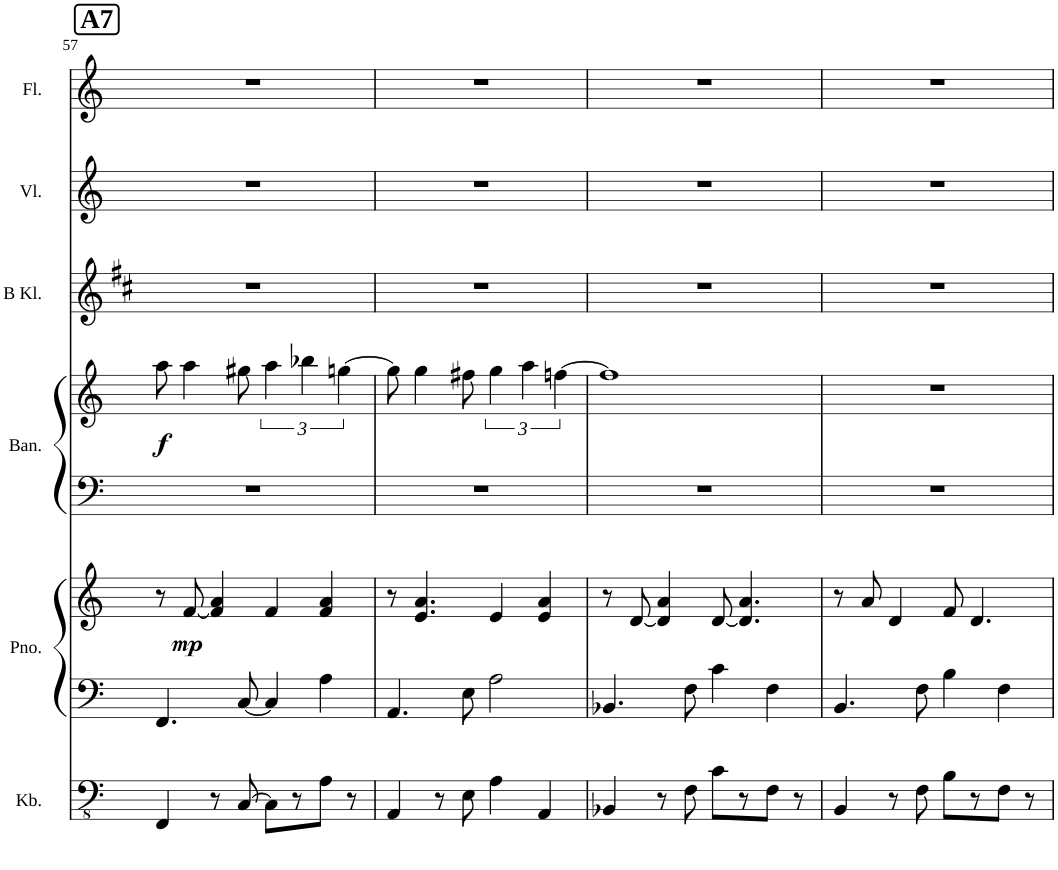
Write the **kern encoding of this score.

**kern	**kern	**kern	**dynam	**kern	**kern	**dynam	**kern	**kern	**kern
*part6	*part5	*part5	*part5	*part4	*part4	*part4	*part3	*part2	*part1
*staff8	*staff7	*staff6	*staff6/7	*staff5	*staff4	*staff4/5	*staff3	*staff2	*staff1
*I"Kontrabass	*I"Piano	*	*	*I"Bandoneon	*	*	*I"B Klarinette	*I"Violine	*I"Flöte
*I'Kb.	*I'Pno.	*	*	*I'Ban.	*	*	*I'B Kl.	*I'Vl.	*I'Fl.
!!LO:PB:g=z
*clefFv4	*clefF4	*clefG2	*	*clefF4	*clefG2	*	*clefG2	*clefG2	*clefG2
*Trd7c12	*	*	*	*	*	*	*Trd1c2	*	*
*k[]	*k[]	*k[]	*	*k[]	*k[]	*	*k[f#c#]	*k[]	*k[]
*M4/4	*M4/4	*M4/4	*	*M4/4	*M4/4	*	*M4/4	*M4/4	*M4/4
*met(c)	*met(c)	*met(c)	*	*met(c)	*met(c)	*	*met(c)	*met(c)	*met(c)
!!LO:REH:place=s1:a:B:cj:fs=14:t=A7
=57	=57	=57	=57	=57	=57	=57	=57	=57	=57
!	!	!	!	!	!	!LO:DY:b	!	!	!
4FFF/	4.FF/	8r	.	1r	8aa\	f	1r	1r	1r
!	!	!	!LO:DY:b	!	!	!	!	!	!
.	.	[8f/	mp	.	4aa\	.	.	.	.
8r	.	4f/] 4a/	.	.	.	.	.	.	.
[8CC/	[8C/	.	.	.	8gg#X\	.	.	.	.
8CC\L]	4C/]	4f/	.	.	6aa\	.	.	.	.
8r	.	.	.	.	.	.	.	.	.
.	.	.	.	.	6bb-X\	.	.	.	.
8AA\J	4A\	4f/ 4a/	.	.	.	.	.	.	.
.	.	.	.	.	[6ggn\	.	.	.	.
8r	.	.	.	.	.	.	.	.	.
=58	=58	=58	=58	=58	=58	=58	=58	=58	=58
4AAA/	4.AA/	8r	.	1r	8gg\]	.	1r	1r	1r
.	.	4.e/ 4.a/	.	.	4gg\	.	.	.	.
8r	.	.	.	.	.	.	.	.	.
8EE\	8E\	.	.	.	8ff#X\	.	.	.	.
4AA\	2A\	4e/	.	.	6gg\	.	.	.	.
.	.	.	.	.	6aa\	.	.	.	.
4AAA/	.	4e/ 4a/	.	.	.	.	.	.	.
.	.	.	.	.	[6ffn\	.	.	.	.
=59	=59	=59	=59	=59	=59	=59	=59	=59	=59
4BBB-X/	4.BB-X/	8r	.	1r	1ff]	.	1r	1r	1r
.	.	[8d/	.	.	.	.	.	.	.
8r	.	4d/] 4a/	.	.	.	.	.	.	.
8FF\	8F\	.	.	.	.	.	.	.	.
8C\L	4c\	[8d/	.	.	.	.	.	.	.
8r	.	4.d/] 4.a/	.	.	.	.	.	.	.
8FF\J	4F\	.	.	.	.	.	.	.	.
8r	.	.	.	.	.	.	.	.	.
=60	=60	=60	=60	=60	=60	=60	=60	=60	=60
4BBB/	4.BB/	8r	.	1r	1r	.	1r	1r	1r
.	.	8a/	.	.	.	.	.	.	.
8r	.	4d/	.	.	.	.	.	.	.
8FF\	8F\	.	.	.	.	.	.	.	.
8BB\L	4B\	8f/	.	.	.	.	.	.	.
8r	.	4.d/	.	.	.	.	.	.	.
8FF\J	4F\	.	.	.	.	.	.	.	.
8r	.	.	.	.	.	.	.	.	.
=	=	=	=	=	=	=	=	=	=
*-	*-	*-	*-	*-	*-	*-	*-	*-	*-
